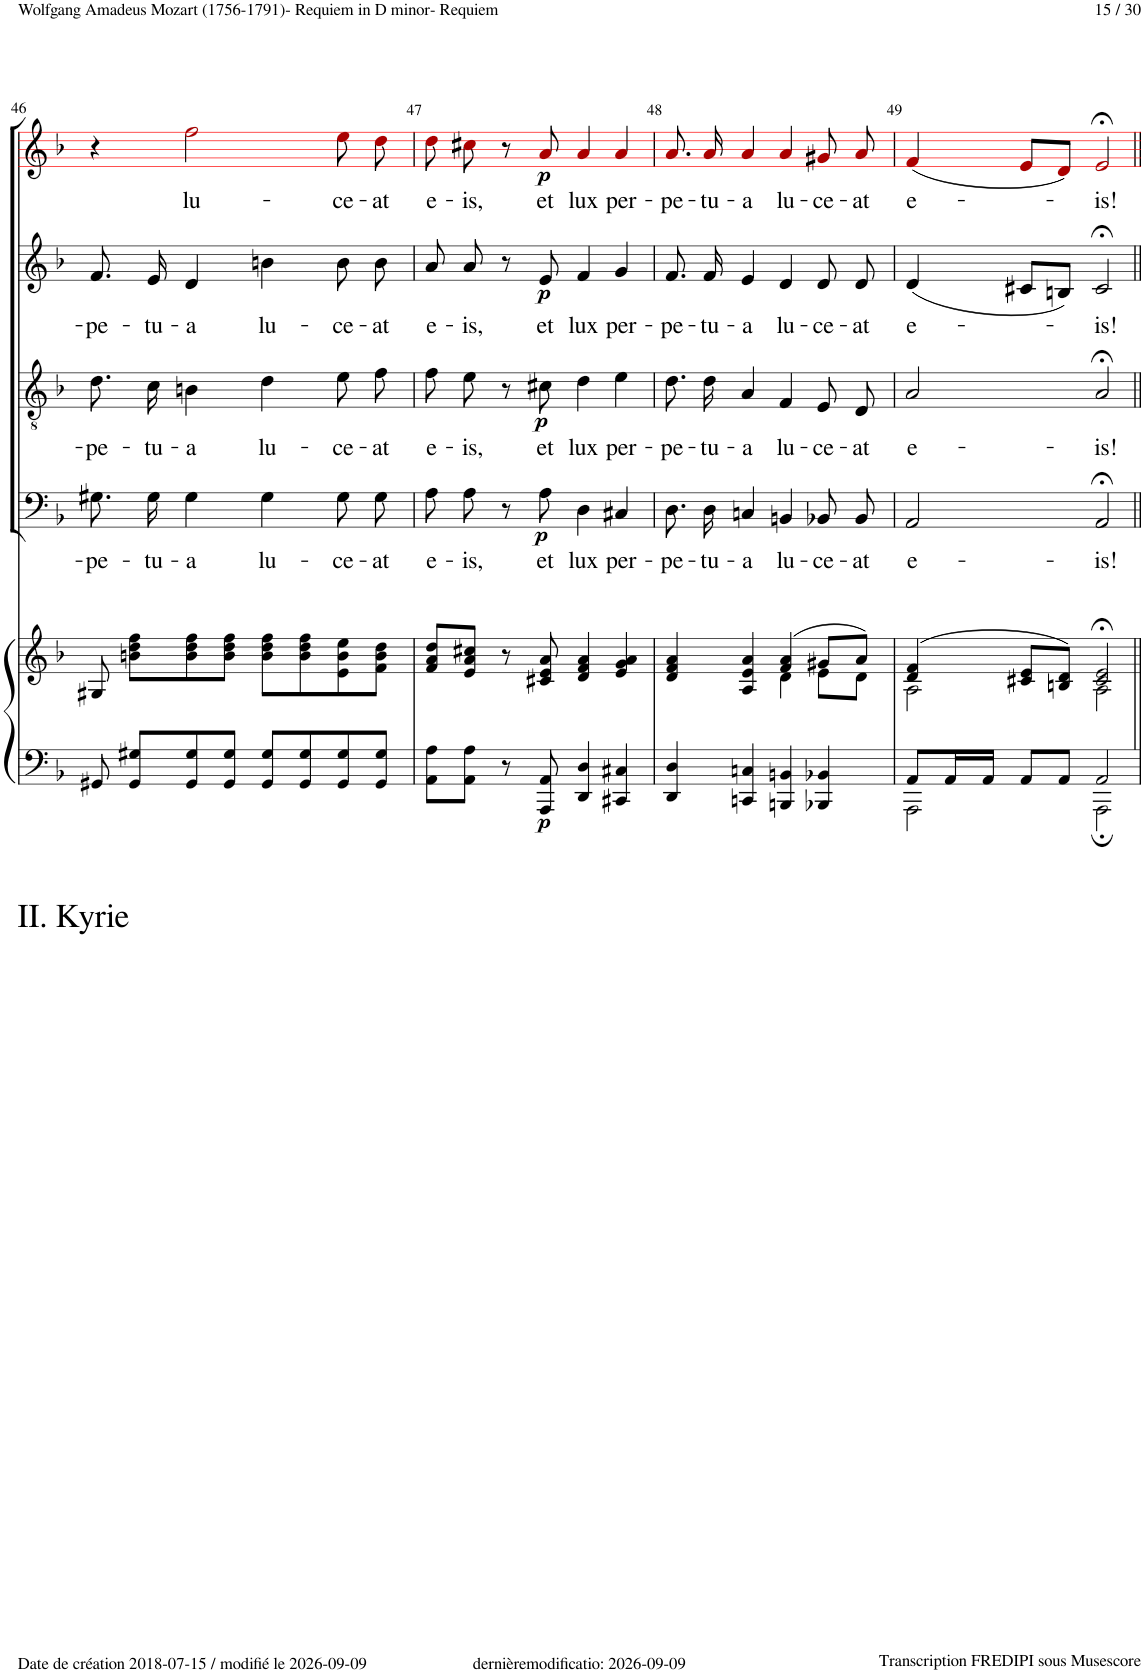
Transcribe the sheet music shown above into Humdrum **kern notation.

**kern	**kern	**dynam	**kern	**text	**dynam	**kern	**text	**dynam	**kern	**text	**dynam	**kern	**text	**dynam
*part5	*part5	*part5	*part4	*part4	*part4	*part3	*part3	*part3	*part2	*part2	*part2	*part1	*part1	*part1
*staff6	*staff5	*staff5/6	*staff4	*staff4	*staff4	*staff3	*staff3	*staff3	*staff2	*staff2	*staff2	*staff1	*staff1	*staff1
*I"Piano	*	*	*I"Basso Chorus	*	*	*I"Tenor Chorus	*	*	*I"Alto Chorus	*	*	*I"Soprano Chorus	*	*
*I'Pno	*	*	*I'Ch	*	*	*I'Ch	*	*	*I'Ch	*	*	*	*	*
!!LO:PB:g=z
*clefF4	*clefG2	*	*clefF4	*	*	*clefGv2	*	*	*clefG2	*	*	*clefG2	*	*
*	*	*	*	*	*	*	*	*	*	*	*	*ITrd1c2	*	*
*k[b-]	*k[b-]	*	*k[b-]	*	*	*k[b-]	*	*	*k[b-]	*	*	*k[b-]	*	*
*M4/4	*M4/4	*	*M4/4	*	*	*M4/4	*	*	*M4/4	*	*	*M4/4	*	*
*met(c)	*met(c)	*	*met(c)	*	*	*met(c)	*	*	*met(c)	*	*	*met(c)	*	*
=46	=46	=46	=46	=46	=46	=46	=46	=46	=46	=46	=46	=46	=46	=46
!	!	!	!	!LO:LY:b	!	!	!LO:LY:b	!	!	!LO:LY:b	!	!	!	!
8GG#X/	8G#X/	.	8.G#X!\L	-pe-	.	8.d!\L	-pe-	.	8.f!/	-pe-	.	4r	.	.
8GG#/ 8G#X/L	8bn\ 8dd\ 8ff\L	.	.	.	.	.	.	.	.	.	.	.	.	.
!	!	!	!	!LO:LY:b	!	!	!LO:LY:b	!	!	!LO:LY:b	!	!	!	!
.	.	.	16G#!\Jk	-tu-	.	16c!\Jk	-tu-	.	16e!/	-tu-	.	.	.	.
!	!	!	!	!LO:LY:b	!	!	!LO:LY:b	!	!	!LO:LY:b	!	!	!LO:LY:b	!
8GG#/ 8G#/	8b\ 8dd\ 8ff\	.	4G#!\	-a	.	4Bn!\	-a	.	4d!/	-a	.	2ff!i\	lu-	.
8GG#/ 8G#/J	8b\ 8dd\ 8ff\J	.	.	.	.	.	.	.	.	.	.	.	.	.
!	!	!	!	!LO:LY:b	!	!	!LO:LY:b	!	!	!LO:LY:b	!	!	!	!
8GG#/ 8G#/L	8b\ 8dd\ 8ff\L	.	4G#!\	lu-	.	4d!\	lu-	.	4bn!\	lu-	.	.	.	.
8GG#/ 8G#/	8b\ 8dd\ 8ff\	.	.	.	.	.	.	.	.	.	.	.	.	.
!	!	!	!	!LO:LY:b	!	!	!LO:LY:b	!	!	!LO:LY:b	!	!	!LO:LY:b	!
8GG#/ 8G#/	8e\ 8b\ 8ee\	.	8G#!\L	-ce-	.	8e!\L	-ce-	.	8b!\	-ce-	.	8ee!i\	-ce-	.
!	!	!	!	!LO:LY:b	!	!	!LO:LY:b	!	!	!LO:LY:b	!	!	!LO:LY:b	!
8GG#/ 8G#/J	8f\ 8b\ 8dd\J	.	8G#!\J	-at	.	8f!\J	-at	.	8b!\	-at	.	8dd!i\	-at	.
=47	=47	=47	=47	=47	=47	=47	=47	=47	=47	=47	=47	=47	=47	=47
!	!	!	!	!LO:LY:b	!	!	!LO:LY:b	!	!	!LO:LY:b	!	!	!LO:LY:b	!
8AA\ 8A\L	8f/ 8a/ 8dd/L	.	8A!\L	e-	.	8f!\L	e-	.	8a!/	e-	.	8dd!i\	e-	.
!	!	!	!	!LO:LY:b	!	!	!LO:LY:b	!	!	!LO:LY:b	!	!	!LO:LY:b	!
8AA\ 8A\J	8e/ 8a/ 8cc#X/J	.	8A!\J	-is,	.	8e!\J	-is,	.	8a!/	-is,	.	8cc#X!i\	-is,	.
8r	8r	.	8r	.	.	8r	.	.	8r	.	.	8r	.	.
!	!	!LO:DY:b=2	!	!LO:LY:b	!LO:DY:b	!	!LO:LY:b	!LO:DY:b	!	!LO:LY:b	!LO:DY:b	!	!LO:LY:b	!LO:DY:b
8AAA/ 8AA/	8c#X/ 8e/ 8a/	p	8A!\	et	p	8c#X!\	et	p	8e!/	et	p	8a!i/	et	p
!	!	!	!	!LO:LY:b	!	!	!LO:LY:b	!	!	!LO:LY:b	!	!	!LO:LY:b	!
4DD/ 4D/	4d/ 4f/ 4a/	.	4D!\	lux	.	4d!\	lux	.	4f!/	lux	.	4a!i/	lux	.
!	!	!	!	!LO:LY:b	!	!	!LO:LY:b	!	!	!LO:LY:b	!	!	!LO:LY:b	!
4CC#X/ 4C#X/	4e/ 4g/ 4a/	.	4C#X!/	per-	.	4e!\	per-	.	4g!/	per-	.	4a!i/	per-	.
=48	=48	=48	=48	=48	=48	=48	=48	=48	=48	=48	=48	=48	=48	=48
*	*^	*	*	*	*	*	*	*	*	*	*	*	*	*
!	!	!	!	!	!LO:LY:b	!	!	!LO:LY:b	!	!	!LO:LY:b	!	!	!LO:LY:b	!
4DD/ 4D/	4d/ 4f/ 4a/	2ryy	.	8.D!\L	-pe-	.	8.d!\L	-pe-	.	8.f!/	-pe-	.	8.a!i/	-pe-	.
!	!	!	!	!	!LO:LY:b	!	!	!LO:LY:b	!	!	!LO:LY:b	!	!	!LO:LY:b	!
.	.	.	.	16D!\Jk	-tu-	.	16d!\Jk	-tu-	.	16f!/	-tu-	.	16a!i/	-tu-	.
!	!	!	!	!	!LO:LY:b	!	!	!LO:LY:b	!	!	!LO:LY:b	!	!	!LO:LY:b	!
4CCn/ 4Cn/	4A/ 4e/ 4a/	.	.	4Cn!/	-a	.	4A!/	-a	.	4e!/	-a	.	4a!i/	-a	.
!	!	!	!	!	!LO:LY:b	!	!	!LO:LY:b	!	!	!LO:LY:b	!	!	!LO:LY:b	!
4BBBn/ 4BBn/	(4f/ 4a/	4d\	.	4BBn!/	lu-	.	4F!/	lu-	.	4d!/	lu-	.	4a!i/	lu-	.
!	!	!	!	!	!LO:LY:b	!	!	!LO:LY:b	!	!	!LO:LY:b	!	!	!LO:LY:b	!
4BBB-X/ 4BB-X/	8g#X/L	8e\L	.	8BB-X!/L	-ce-	.	8E!/L	-ce-	.	8d!/	-ce-	.	8g#X!i/	-ce-	.
!	!	!	!	!	!LO:LY:b	!	!	!LO:LY:b	!	!	!LO:LY:b	!	!	!LO:LY:b	!
.	8a/J)	8d\J	.	8BB-!/J	-at	.	8D!/J	-at	.	8d!/	-at	.	8a!i/	-at	.
=49	=49	=49	=49	=49	=49	=49	=49	=49	=49	=49	=49	=49	=49	=49	=49
*^	*	*	*	*	*	*	*	*	*	*	*	*	*	*	*
!	!	!	!	!	!	!LO:LY:b	!	!	!LO:LY:b	!	!	!LO:LY:b	!	!	!LO:LY:b	!
8AA/L	2AAA\	(4d/ 4f/	2A\	.	2AA!/	e-	.	2A!/	e-	.	(4d!/	e-	.	(4f!i/	e-	.
16AA/L	.	.	.	.	.	.	.	.	.	.	.	.	.	.	.	.
16AA/JJ	.	.	.	.	.	.	.	.	.	.	.	.	.	.	.	.
8AA/L	.	8c#X/ 8e/L	.	.	.	.	.	.	.	.	8c#X!/L	.	.	8e!i/L	.	.
8AA/J	.	8Bn/ 8d/J)	.	.	.	.	.	.	.	.	8Bn!/J)	.	.	8d!i/J)	.	.
!	!	!	!	!	!	!LO:LY:b	!	!	!LO:LY:b	!	!	!LO:LY:b	!	!	!LO:LY:b	!
2AA/	2AAA;\	2c#/;< 2e/;<	2A\	.	2AA;<!/	-is!	.	2A;<!/	-is!	.	2c#;<!/	-is!	.	2e;<Z!i/	-is!	.
*v	*v	*	*	*	*	*	*	*	*	*	*	*	*	*	*	*
*	*v	*v	*	*	*	*	*	*	*	*	*	*	*	*	*
=	=	=	=	=	=	=	=	=	=	=	=	=	=	=
*-	*-	*-	*-	*-	*-	*-	*-	*-	*-	*-	*-	*-	*-	*-
